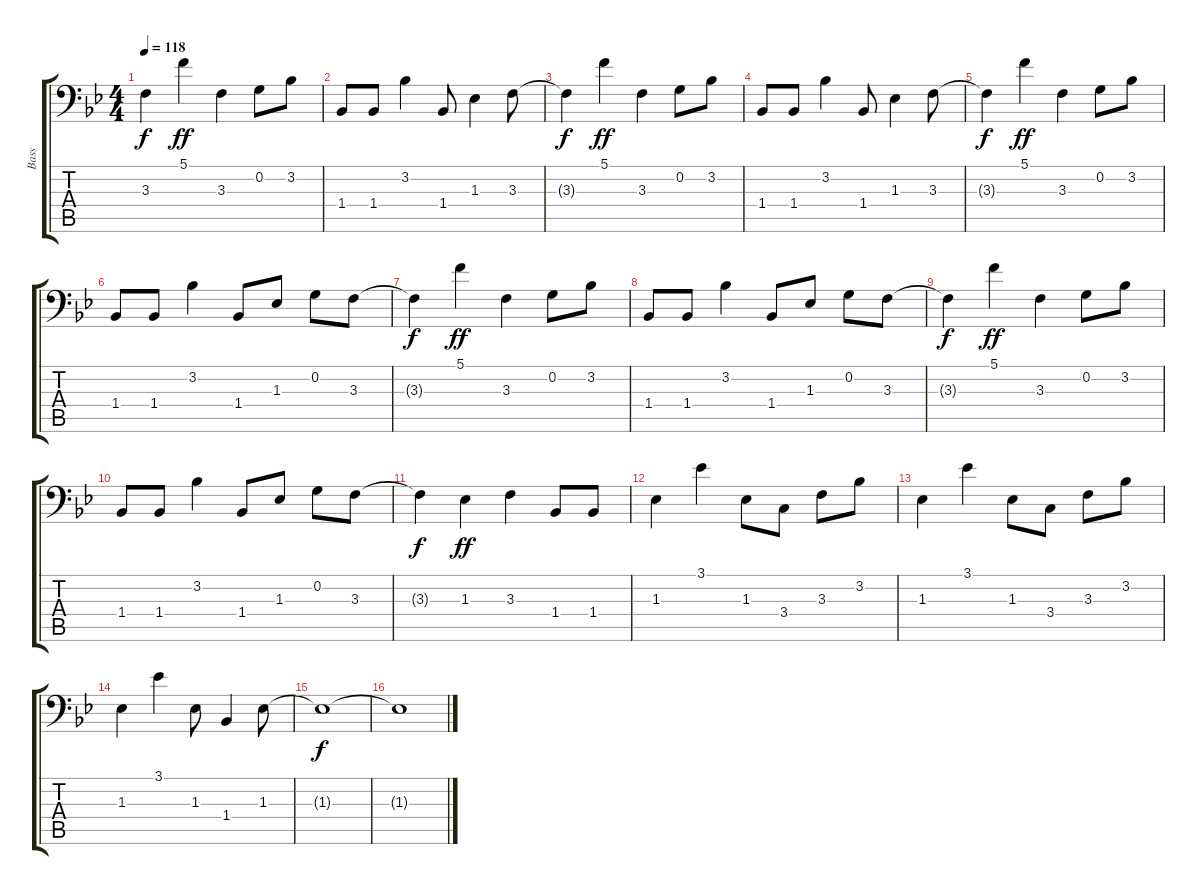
\track ("Bass" "Bass") {instrument electricbasspick}
\staff {score tabs}
\tuning (C3 G2 D2 A1 E1 B0) {hide}
\ts (4 4)
\tempo 118
\clef f4
\ks bb
3.3{t}.4{dy f} 5.1.4{dy ff} 3.3.4 0.2.8 3.2.8 |
1.4.8 1.4.8 3.2.4 1.4.8 1.3.4 3.3.8 |
3.3{t}.4{dy f} 5.1.4{dy ff} 3.3.4 0.2.8 3.2.8 |
1.4.8 1.4.8 3.2.4 1.4.8 1.3.4 3.3.8 |
3.3{t}.4{dy f} 5.1.4{dy ff} 3.3.4 0.2.8 3.2.8 |
1.4.8 1.4.8 3.2.4 1.4.8 1.3.8 0.2.8 3.3.8 |
3.3{t}.4{dy f} 5.1.4{dy ff} 3.3.4 0.2.8 3.2.8 |
1.4.8 1.4.8 3.2.4 1.4.8 1.3.8 0.2.8 3.3.8 |
3.3{t}.4{dy f} 5.1.4{dy ff} 3.3.4 0.2.8 3.2.8 |
1.4.8 1.4.8 3.2.4 1.4.8 1.3.8 0.2.8 3.3.8 |
3.3{t}.4{dy f} 1.3.4{dy ff} 3.3.4 1.4.8 1.4.8 |
1.3.4 3.1.4 1.3.8 3.4.8 3.3.8 3.2.8 |
1.3.4 3.1.4 1.3.8 3.4.8 3.3.8 3.2.8 |
1.3.4 3.1.4 1.3.8 1.4.4 1.3.8 |
1.3{t}.1{dy f} |
1.3{t}.1
